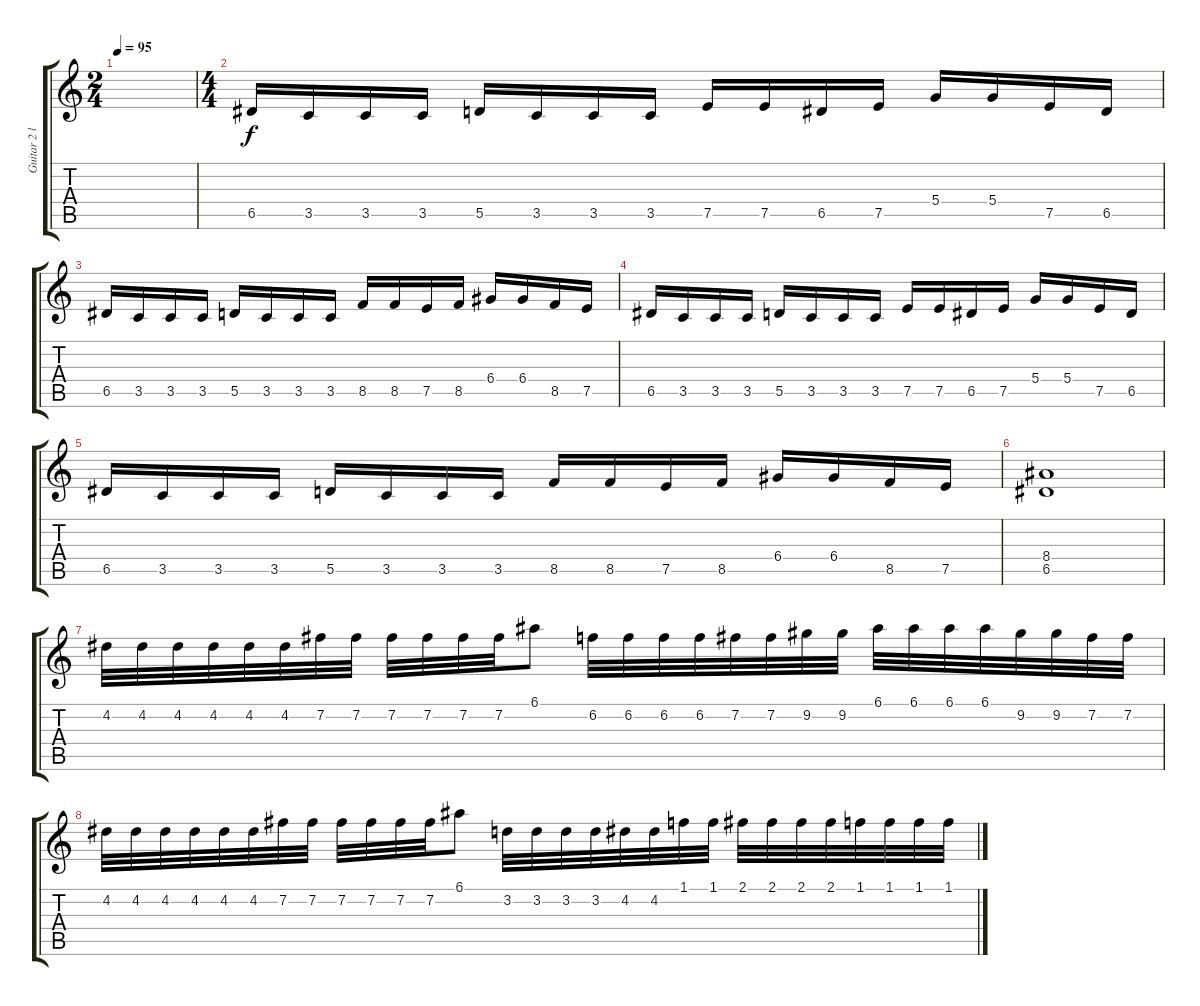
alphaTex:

\track ("Guitar 2 lead" "Guitar 2 l") {instrument distortionguitar}
\staff {score tabs}
\tuning (E4 B3 G3 D3 A2 E2) {hide}
\ts (2 4)
\tempo 95
\clef g2
\ks c
|
\ts (4 4)
6.5.16 3.5.16 3.5.16 3.5.16 5.5.16 3.5.16 3.5.16 3.5.16 7.5.16 7.5.16 6.5.16 7.5.16 5.4.16 5.4.16 7.5.16 6.5.16 |
6.5.16 3.5.16 3.5.16 3.5.16 5.5.16 3.5.16 3.5.16 3.5.16 8.5.16 8.5.16 7.5.16 8.5.16 6.4.16 6.4.16 8.5.16 7.5.16 |
6.5.16 3.5.16 3.5.16 3.5.16 5.5.16 3.5.16 3.5.16 3.5.16 7.5.16 7.5.16 6.5.16 7.5.16 5.4.16 5.4.16 7.5.16 6.5.16 |
6.5.16 3.5.16 3.5.16 3.5.16 5.5.16 3.5.16 3.5.16 3.5.16 8.5.16 8.5.16 7.5.16 8.5.16 6.4.16 6.4.16 8.5.16 7.5.16 |
(8.4 6.5).1 |
4.2.32 4.2.32 4.2.32 4.2.32 4.2.32 4.2.32 7.2.32 7.2.32 7.2.32 7.2.32 7.2.32 7.2.32 6.1.8 6.2.32 6.2.32 6.2.32 6.2.32 7.2.32 7.2.32 9.2.32 9.2.32 6.1.32 6.1.32 6.1.32 6.1.32 9.2.32 9.2.32 7.2.32 7.2.32 |
4.2.32 4.2.32 4.2.32 4.2.32 4.2.32 4.2.32 7.2.32 7.2.32 7.2.32 7.2.32 7.2.32 7.2.32 6.1.8 3.2.32 3.2.32 3.2.32 3.2.32 4.2.32 4.2.32 1.1.32 1.1.32 2.1.32 2.1.32 2.1.32 2.1.32 1.1.32 1.1.32 1.1.32 1.1.32
